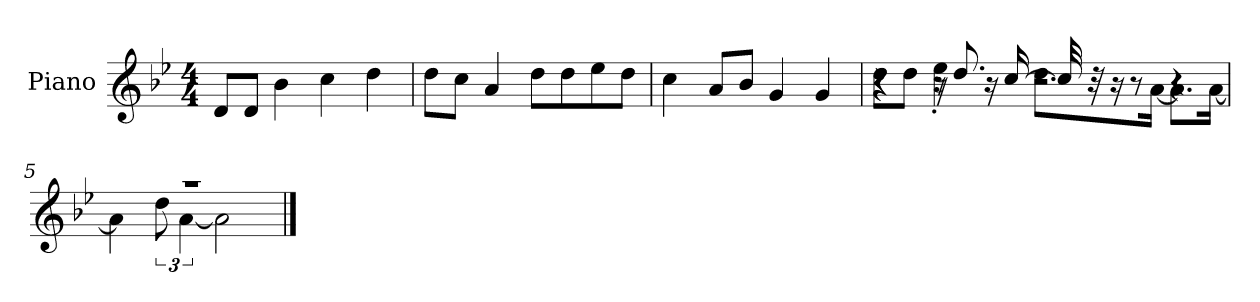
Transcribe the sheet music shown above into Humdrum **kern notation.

**kern
*part1
*staff1
*I"Piano
*I'P-no
*clefG2
*k[b-e-]
*M4/4
*MM90
=1
8d/L
8d/J
4b-\
4cc\
4dd\
=2
8dd\L
8cc\J
4a/
8dd\L
8dd\
8ee-\
8dd\J
=3
4cc\
8a/L
8b-/J
4g/
4g/
=4
*^
*	*^
4r	8dd\L	4r
.	8dd\J	.
16r	4ee-'\	8r
8.dd/	.	.
.	.	16r
.	.	[16cc/
2r	8.dd\L	32cc/]
.	.	32r
.	.	16r
.	.	8r
.	[16a\Jk	.
.	8.a\L]	4r
.	[16a\Jk	.
*	*v	*v
!!LO:LB:g=z
=5	=5
1r	4a\]
.	12dd\
.	[6a\
.	2a\]
*v	*v
==
*-
